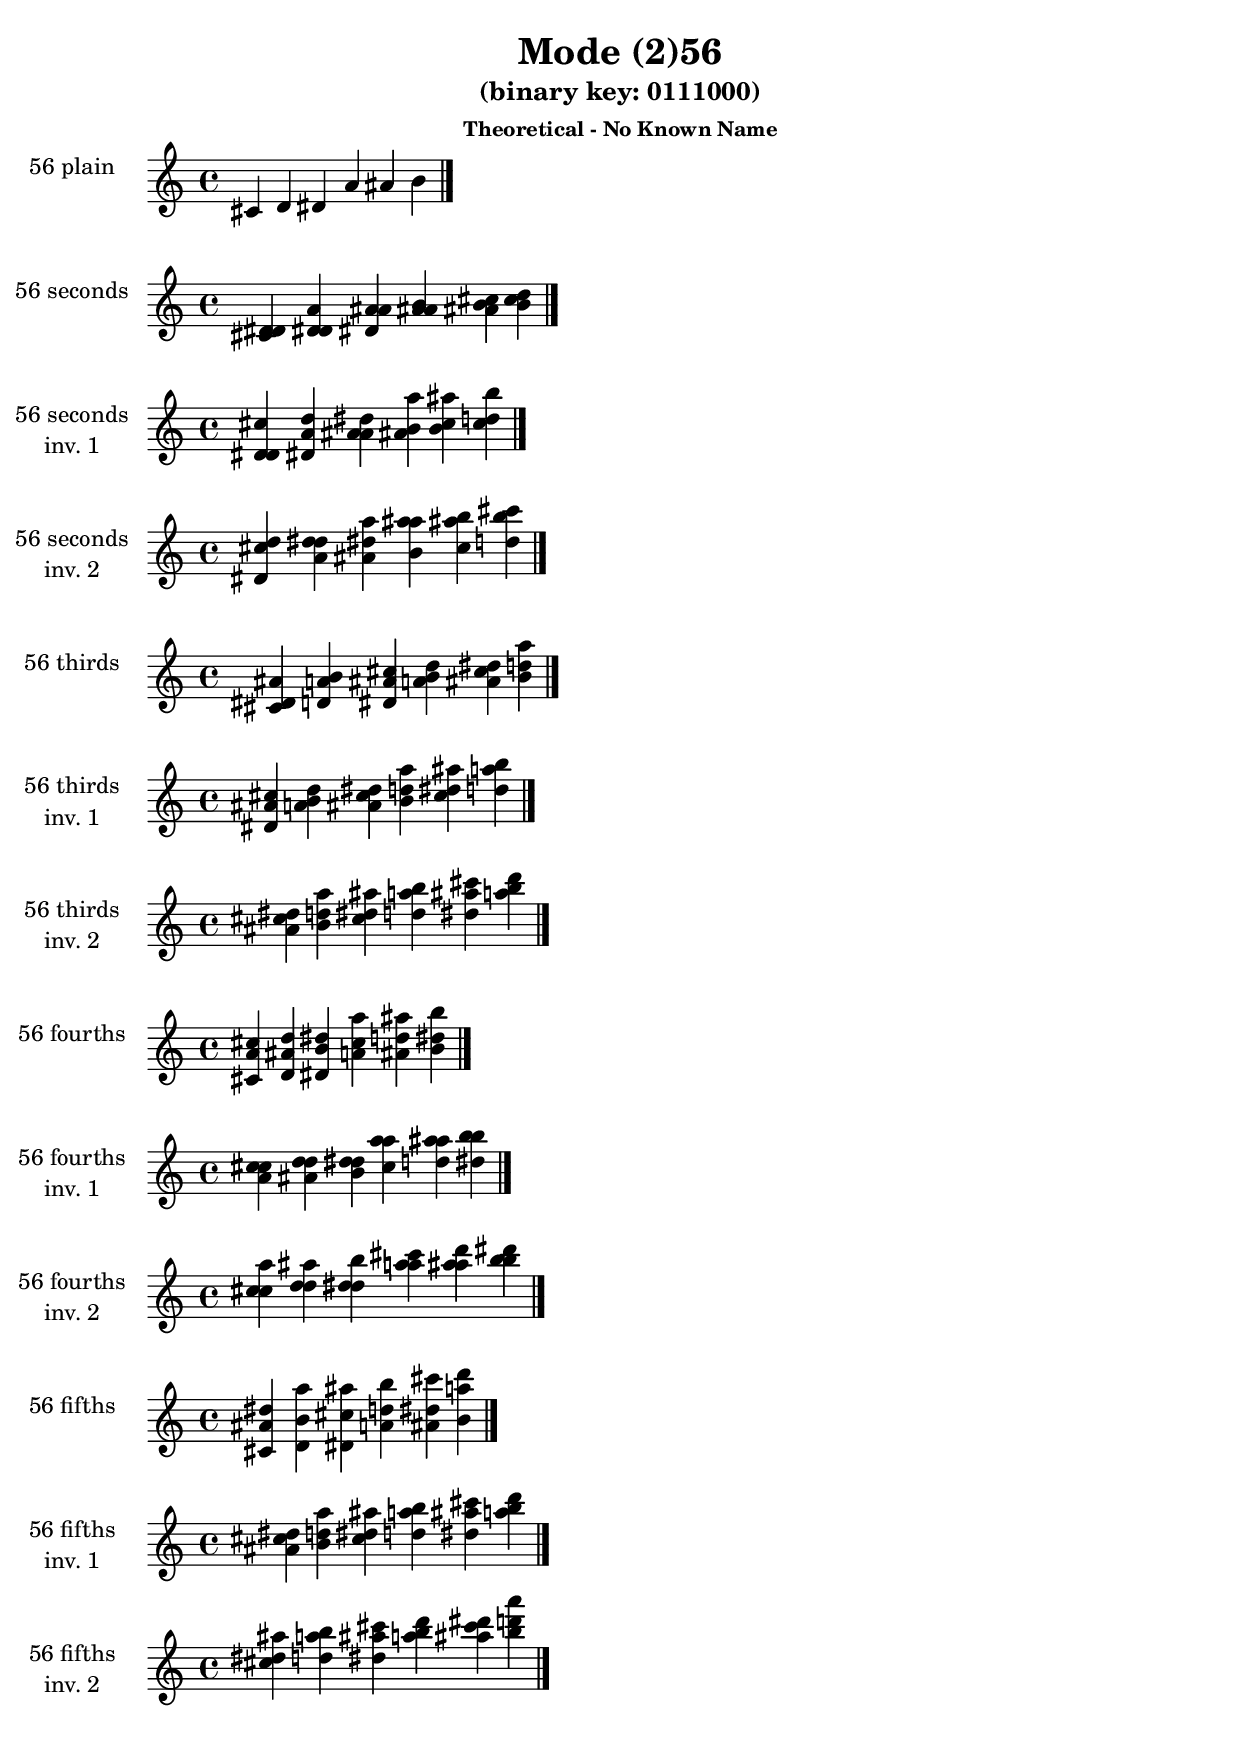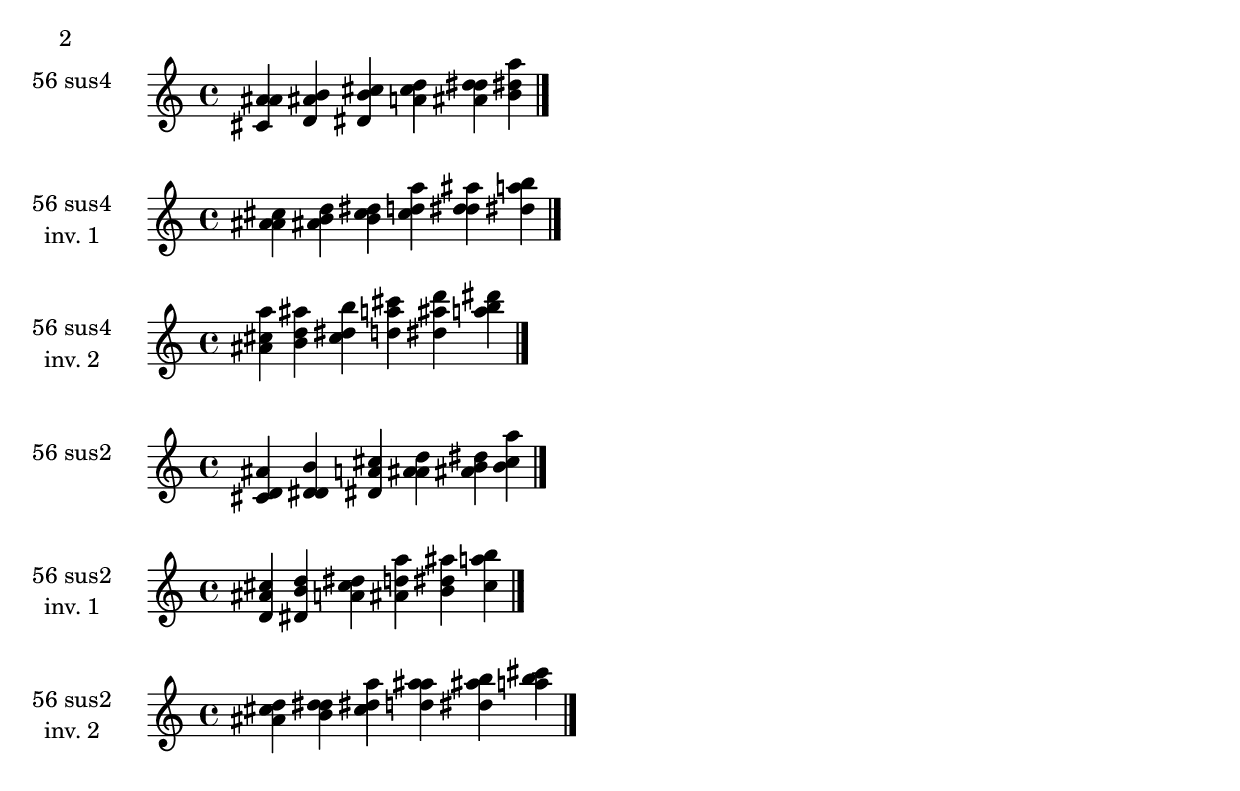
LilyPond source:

\version "2.19.0"

\header {
  title = "Mode (2)56"
  subtitle = "(binary key: 0111000)"
  subsubtitle =  \markup { \left-align \column {
      "Theoretical - No Known Name"
    }
  }
 %% Remove default LilyPond tagline
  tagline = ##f
}

\paper {
  #(set-paper-size "a4")
}

global = {
  \key c \major
  \time 4/4
  \tempo 4=100
}

\book {
  \score {
    \new Staff \with {
      instrumentName =  \markup { \column {
         \hcenter-in #14 \line { 56 plain }
         \hcenter-in #14 \line {  } } }
      midiInstrument = "oboe"
    } { \accidentalStyle "default"
        \cadenzaOn cis' d' dis' a' ais' b'  \cadenzaOff \bar "|." }
    \layout { }
  }
  \score {
    \new Staff \with {
      instrumentName =  \markup { \column {
         \hcenter-in #14 \line { 56 seconds }
         \hcenter-in #14 \line {  } } }
      midiInstrument = "oboe"
    } { \accidentalStyle "default"
        \cadenzaOn <cis' d' dis'> <d' dis' a'> <dis' a' ais'> <a' ais' b'> <ais' b' cis''> <b' cis'' d''>  \cadenzaOff \bar "|." }
    \layout { }
  }
  \score {
    \new Staff \with {
      instrumentName =  \markup { \column {
         \hcenter-in #14 \line { 56 seconds }
         \hcenter-in #14 \line { inv. 1 } } }
      midiInstrument = "oboe"
    } { \accidentalStyle "default"
        \cadenzaOn <d' dis' cis''> <dis' a' d''> <a' ais' dis''> <ais' b' a''> <b' cis'' ais''> <cis'' d'' b''>  \cadenzaOff \bar "|." }
    \layout { }
  }
  \score {
    \new Staff \with {
      instrumentName =  \markup { \column {
         \hcenter-in #14 \line { 56 seconds }
         \hcenter-in #14 \line { inv. 2 } } }
      midiInstrument = "oboe"
    } { \accidentalStyle "default"
        \cadenzaOn <dis' cis'' d''> <a' d'' dis''> <ais' dis'' a''> <b' a'' ais''> <cis'' ais'' b''> <d'' b'' cis'''>  \cadenzaOff \bar "|." }
    \layout { }
  }
  \score {
    \new Staff \with {
      instrumentName =  \markup { \column {
         \hcenter-in #14 \line { 56 thirds }
         \hcenter-in #14 \line {  } } }
      midiInstrument = "oboe"
    } { \accidentalStyle "default"
        \cadenzaOn <cis' dis' ais'> <d' a' b'> <dis' ais' cis''> <a' b' d''> <ais' cis'' dis''> <b' d'' a''>  \cadenzaOff \bar "|." }
    \layout { }
  }
  \score {
    \new Staff \with {
      instrumentName =  \markup { \column {
         \hcenter-in #14 \line { 56 thirds }
         \hcenter-in #14 \line { inv. 1 } } }
      midiInstrument = "oboe"
    } { \accidentalStyle "default"
        \cadenzaOn <dis' ais' cis''> <a' b' d''> <ais' cis'' dis''> <b' d'' a''> <cis'' dis'' ais''> <d'' a'' b''>  \cadenzaOff \bar "|." }
    \layout { }
  }
  \score {
    \new Staff \with {
      instrumentName =  \markup { \column {
         \hcenter-in #14 \line { 56 thirds }
         \hcenter-in #14 \line { inv. 2 } } }
      midiInstrument = "oboe"
    } { \accidentalStyle "default"
        \cadenzaOn <ais' cis'' dis''> <b' d'' a''> <cis'' dis'' ais''> <d'' a'' b''> <dis'' ais'' cis'''> <a'' b'' d'''>  \cadenzaOff \bar "|." }
    \layout { }
  }
  \score {
    \new Staff \with {
      instrumentName =  \markup { \column {
         \hcenter-in #14 \line { 56 fourths }
         \hcenter-in #14 \line {  } } }
      midiInstrument = "oboe"
    } { \accidentalStyle "default"
        \cadenzaOn <cis' a' cis''> <d' ais' d''> <dis' b' dis''> <a' cis'' a''> <ais' d'' ais''> <b' dis'' b''>  \cadenzaOff \bar "|." }
    \layout { }
  }
  \score {
    \new Staff \with {
      instrumentName =  \markup { \column {
         \hcenter-in #14 \line { 56 fourths }
         \hcenter-in #14 \line { inv. 1 } } }
      midiInstrument = "oboe"
    } { \accidentalStyle "default"
        \cadenzaOn <a' cis'' cis''> <ais' d'' d''> <b' dis'' dis''> <cis'' a'' a''> <d'' ais'' ais''> <dis'' b'' b''>  \cadenzaOff \bar "|." }
    \layout { }
  }
  \score {
    \new Staff \with {
      instrumentName =  \markup { \column {
         \hcenter-in #14 \line { 56 fourths }
         \hcenter-in #14 \line { inv. 2 } } }
      midiInstrument = "oboe"
    } { \accidentalStyle "default"
        \cadenzaOn <cis'' cis'' a''> <d'' d'' ais''> <dis'' dis'' b''> <a'' a'' cis'''> <ais'' ais'' d'''> <b'' b'' dis'''>  \cadenzaOff \bar "|." }
    \layout { }
  }
  \score {
    \new Staff \with {
      instrumentName =  \markup { \column {
         \hcenter-in #14 \line { 56 fifths }
         \hcenter-in #14 \line {  } } }
      midiInstrument = "oboe"
    } { \accidentalStyle "default"
        \cadenzaOn <cis' ais' dis''> <d' b' a''> <dis' cis'' ais''> <a' d'' b''> <ais' dis'' cis'''> <b' a'' d'''>  \cadenzaOff \bar "|." }
    \layout { }
  }
  \score {
    \new Staff \with {
      instrumentName =  \markup { \column {
         \hcenter-in #14 \line { 56 fifths }
         \hcenter-in #14 \line { inv. 1 } } }
      midiInstrument = "oboe"
    } { \accidentalStyle "default"
        \cadenzaOn <ais' dis'' cis''> <b' a'' d''> <cis'' ais'' dis''> <d'' b'' a''> <dis'' cis''' ais''> <a'' d''' b''>  \cadenzaOff \bar "|." }
    \layout { }
  }
  \score {
    \new Staff \with {
      instrumentName =  \markup { \column {
         \hcenter-in #14 \line { 56 fifths }
         \hcenter-in #14 \line { inv. 2 } } }
      midiInstrument = "oboe"
    } { \accidentalStyle "default"
        \cadenzaOn <dis'' cis'' ais''> <a'' d'' b''> <ais'' dis'' cis'''> <b'' a'' d'''> <cis''' ais'' dis'''> <d''' b'' a'''>  \cadenzaOff \bar "|." }
    \layout { }
  }
  \score {
    \new Staff \with {
      instrumentName =  \markup { \column {
         \hcenter-in #14 \line { 56 sus4 }
         \hcenter-in #14 \line {  } } }
      midiInstrument = "oboe"
    } { \accidentalStyle "default"
        \cadenzaOn <cis' a' ais'> <d' ais' b'> <dis' b' cis''> <a' cis'' d''> <ais' d'' dis''> <b' dis'' a''>  \cadenzaOff \bar "|." }
    \layout { }
  }
  \score {
    \new Staff \with {
      instrumentName =  \markup { \column {
         \hcenter-in #14 \line { 56 sus4 }
         \hcenter-in #14 \line { inv. 1 } } }
      midiInstrument = "oboe"
    } { \accidentalStyle "default"
        \cadenzaOn <a' ais' cis''> <ais' b' d''> <b' cis'' dis''> <cis'' d'' a''> <d'' dis'' ais''> <dis'' a'' b''>  \cadenzaOff \bar "|." }
    \layout { }
  }
  \score {
    \new Staff \with {
      instrumentName =  \markup { \column {
         \hcenter-in #14 \line { 56 sus4 }
         \hcenter-in #14 \line { inv. 2 } } }
      midiInstrument = "oboe"
    } { \accidentalStyle "default"
        \cadenzaOn <ais' cis'' a''> <b' d'' ais''> <cis'' dis'' b''> <d'' a'' cis'''> <dis'' ais'' d'''> <a'' b'' dis'''>  \cadenzaOff \bar "|." }
    \layout { }
  }
  \score {
    \new Staff \with {
      instrumentName =  \markup { \column {
         \hcenter-in #14 \line { 56 sus2 }
         \hcenter-in #14 \line {  } } }
      midiInstrument = "oboe"
    } { \accidentalStyle "default"
        \cadenzaOn <cis' d' ais'> <d' dis' b'> <dis' a' cis''> <a' ais' d''> <ais' b' dis''> <b' cis'' a''>  \cadenzaOff \bar "|." }
    \layout { }
  }
  \score {
    \new Staff \with {
      instrumentName =  \markup { \column {
         \hcenter-in #14 \line { 56 sus2 }
         \hcenter-in #14 \line { inv. 1 } } }
      midiInstrument = "oboe"
    } { \accidentalStyle "default"
        \cadenzaOn <d' ais' cis''> <dis' b' d''> <a' cis'' dis''> <ais' d'' a''> <b' dis'' ais''> <cis'' a'' b''>  \cadenzaOff \bar "|." }
    \layout { }
  }
  \score {
    \new Staff \with {
      instrumentName =  \markup { \column {
         \hcenter-in #14 \line { 56 sus2 }
         \hcenter-in #14 \line { inv. 2 } } }
      midiInstrument = "oboe"
    } { \accidentalStyle "default"
        \cadenzaOn <ais' cis'' d''> <b' d'' dis''> <cis'' dis'' a''> <d'' a'' ais''> <dis'' ais'' b''> <a'' b'' cis'''>  \cadenzaOff \bar "|." }
    \layout { }
  }
}

\book {
  \bookOutputSuffix "plain_"
  \score {
    \new Staff \with {
      instrumentName =  \markup { \column {
         \hcenter-in #14 \line { 56 plain }
         \hcenter-in #14 \line {  } } }
      midiInstrument = "oboe"
    } { \accidentalStyle "default"
        \cadenzaOn cis' d' dis' a' ais' b'  \cadenzaOff \bar "|." }
    \midi { }
  }
}
\book {
  \bookOutputSuffix "seconds_"
  \score {
    \new Staff \with {
      instrumentName =  \markup { \column {
         \hcenter-in #14 \line { 56 seconds }
         \hcenter-in #14 \line {  } } }
      midiInstrument = "oboe"
    } { \accidentalStyle "default"
        \cadenzaOn <cis' d' dis'> <d' dis' a'> <dis' a' ais'> <a' ais' b'> <ais' b' cis''> <b' cis'' d''>  \cadenzaOff \bar "|." }
    \midi { }
  }
}
\book {
  \bookOutputSuffix "seconds_inv. 1"
  \score {
    \new Staff \with {
      instrumentName =  \markup { \column {
         \hcenter-in #14 \line { 56 seconds }
         \hcenter-in #14 \line { inv. 1 } } }
      midiInstrument = "oboe"
    } { \accidentalStyle "default"
        \cadenzaOn <d' dis' cis''> <dis' a' d''> <a' ais' dis''> <ais' b' a''> <b' cis'' ais''> <cis'' d'' b''>  \cadenzaOff \bar "|." }
    \midi { }
  }
}
\book {
  \bookOutputSuffix "seconds_inv. 2"
  \score {
    \new Staff \with {
      instrumentName =  \markup { \column {
         \hcenter-in #14 \line { 56 seconds }
         \hcenter-in #14 \line { inv. 2 } } }
      midiInstrument = "oboe"
    } { \accidentalStyle "default"
        \cadenzaOn <dis' cis'' d''> <a' d'' dis''> <ais' dis'' a''> <b' a'' ais''> <cis'' ais'' b''> <d'' b'' cis'''>  \cadenzaOff \bar "|." }
    \midi { }
  }
}
\book {
  \bookOutputSuffix "thirds_"
  \score {
    \new Staff \with {
      instrumentName =  \markup { \column {
         \hcenter-in #14 \line { 56 thirds }
         \hcenter-in #14 \line {  } } }
      midiInstrument = "oboe"
    } { \accidentalStyle "default"
        \cadenzaOn <cis' dis' ais'> <d' a' b'> <dis' ais' cis''> <a' b' d''> <ais' cis'' dis''> <b' d'' a''>  \cadenzaOff \bar "|." }
    \midi { }
  }
}
\book {
  \bookOutputSuffix "thirds_inv. 1"
  \score {
    \new Staff \with {
      instrumentName =  \markup { \column {
         \hcenter-in #14 \line { 56 thirds }
         \hcenter-in #14 \line { inv. 1 } } }
      midiInstrument = "oboe"
    } { \accidentalStyle "default"
        \cadenzaOn <dis' ais' cis''> <a' b' d''> <ais' cis'' dis''> <b' d'' a''> <cis'' dis'' ais''> <d'' a'' b''>  \cadenzaOff \bar "|." }
    \midi { }
  }
}
\book {
  \bookOutputSuffix "thirds_inv. 2"
  \score {
    \new Staff \with {
      instrumentName =  \markup { \column {
         \hcenter-in #14 \line { 56 thirds }
         \hcenter-in #14 \line { inv. 2 } } }
      midiInstrument = "oboe"
    } { \accidentalStyle "default"
        \cadenzaOn <ais' cis'' dis''> <b' d'' a''> <cis'' dis'' ais''> <d'' a'' b''> <dis'' ais'' cis'''> <a'' b'' d'''>  \cadenzaOff \bar "|." }
    \midi { }
  }
}
\book {
  \bookOutputSuffix "fourths_"
  \score {
    \new Staff \with {
      instrumentName =  \markup { \column {
         \hcenter-in #14 \line { 56 fourths }
         \hcenter-in #14 \line {  } } }
      midiInstrument = "oboe"
    } { \accidentalStyle "default"
        \cadenzaOn <cis' a' cis''> <d' ais' d''> <dis' b' dis''> <a' cis'' a''> <ais' d'' ais''> <b' dis'' b''>  \cadenzaOff \bar "|." }
    \midi { }
  }
}
\book {
  \bookOutputSuffix "fourths_inv. 1"
  \score {
    \new Staff \with {
      instrumentName =  \markup { \column {
         \hcenter-in #14 \line { 56 fourths }
         \hcenter-in #14 \line { inv. 1 } } }
      midiInstrument = "oboe"
    } { \accidentalStyle "default"
        \cadenzaOn <a' cis'' cis''> <ais' d'' d''> <b' dis'' dis''> <cis'' a'' a''> <d'' ais'' ais''> <dis'' b'' b''>  \cadenzaOff \bar "|." }
    \midi { }
  }
}
\book {
  \bookOutputSuffix "fourths_inv. 2"
  \score {
    \new Staff \with {
      instrumentName =  \markup { \column {
         \hcenter-in #14 \line { 56 fourths }
         \hcenter-in #14 \line { inv. 2 } } }
      midiInstrument = "oboe"
    } { \accidentalStyle "default"
        \cadenzaOn <cis'' cis'' a''> <d'' d'' ais''> <dis'' dis'' b''> <a'' a'' cis'''> <ais'' ais'' d'''> <b'' b'' dis'''>  \cadenzaOff \bar "|." }
    \midi { }
  }
}
\book {
  \bookOutputSuffix "fifths_"
  \score {
    \new Staff \with {
      instrumentName =  \markup { \column {
         \hcenter-in #14 \line { 56 fifths }
         \hcenter-in #14 \line {  } } }
      midiInstrument = "oboe"
    } { \accidentalStyle "default"
        \cadenzaOn <cis' ais' dis''> <d' b' a''> <dis' cis'' ais''> <a' d'' b''> <ais' dis'' cis'''> <b' a'' d'''>  \cadenzaOff \bar "|." }
    \midi { }
  }
}
\book {
  \bookOutputSuffix "fifths_inv. 1"
  \score {
    \new Staff \with {
      instrumentName =  \markup { \column {
         \hcenter-in #14 \line { 56 fifths }
         \hcenter-in #14 \line { inv. 1 } } }
      midiInstrument = "oboe"
    } { \accidentalStyle "default"
        \cadenzaOn <ais' dis'' cis''> <b' a'' d''> <cis'' ais'' dis''> <d'' b'' a''> <dis'' cis''' ais''> <a'' d''' b''>  \cadenzaOff \bar "|." }
    \midi { }
  }
}
\book {
  \bookOutputSuffix "fifths_inv. 2"
  \score {
    \new Staff \with {
      instrumentName =  \markup { \column {
         \hcenter-in #14 \line { 56 fifths }
         \hcenter-in #14 \line { inv. 2 } } }
      midiInstrument = "oboe"
    } { \accidentalStyle "default"
        \cadenzaOn <dis'' cis'' ais''> <a'' d'' b''> <ais'' dis'' cis'''> <b'' a'' d'''> <cis''' ais'' dis'''> <d''' b'' a'''>  \cadenzaOff \bar "|." }
    \midi { }
  }
}
\book {
  \bookOutputSuffix "sus4_"
  \score {
    \new Staff \with {
      instrumentName =  \markup { \column {
         \hcenter-in #14 \line { 56 sus4 }
         \hcenter-in #14 \line {  } } }
      midiInstrument = "oboe"
    } { \accidentalStyle "default"
        \cadenzaOn <cis' a' ais'> <d' ais' b'> <dis' b' cis''> <a' cis'' d''> <ais' d'' dis''> <b' dis'' a''>  \cadenzaOff \bar "|." }
    \midi { }
  }
}
\book {
  \bookOutputSuffix "sus4_inv. 1"
  \score {
    \new Staff \with {
      instrumentName =  \markup { \column {
         \hcenter-in #14 \line { 56 sus4 }
         \hcenter-in #14 \line { inv. 1 } } }
      midiInstrument = "oboe"
    } { \accidentalStyle "default"
        \cadenzaOn <a' ais' cis''> <ais' b' d''> <b' cis'' dis''> <cis'' d'' a''> <d'' dis'' ais''> <dis'' a'' b''>  \cadenzaOff \bar "|." }
    \midi { }
  }
}
\book {
  \bookOutputSuffix "sus4_inv. 2"
  \score {
    \new Staff \with {
      instrumentName =  \markup { \column {
         \hcenter-in #14 \line { 56 sus4 }
         \hcenter-in #14 \line { inv. 2 } } }
      midiInstrument = "oboe"
    } { \accidentalStyle "default"
        \cadenzaOn <ais' cis'' a''> <b' d'' ais''> <cis'' dis'' b''> <d'' a'' cis'''> <dis'' ais'' d'''> <a'' b'' dis'''>  \cadenzaOff \bar "|." }
    \midi { }
  }
}
\book {
  \bookOutputSuffix "sus2_"
  \score {
    \new Staff \with {
      instrumentName =  \markup { \column {
         \hcenter-in #14 \line { 56 sus2 }
         \hcenter-in #14 \line {  } } }
      midiInstrument = "oboe"
    } { \accidentalStyle "default"
        \cadenzaOn <cis' d' ais'> <d' dis' b'> <dis' a' cis''> <a' ais' d''> <ais' b' dis''> <b' cis'' a''>  \cadenzaOff \bar "|." }
    \midi { }
  }
}
\book {
  \bookOutputSuffix "sus2_inv. 1"
  \score {
    \new Staff \with {
      instrumentName =  \markup { \column {
         \hcenter-in #14 \line { 56 sus2 }
         \hcenter-in #14 \line { inv. 1 } } }
      midiInstrument = "oboe"
    } { \accidentalStyle "default"
        \cadenzaOn <d' ais' cis''> <dis' b' d''> <a' cis'' dis''> <ais' d'' a''> <b' dis'' ais''> <cis'' a'' b''>  \cadenzaOff \bar "|." }
    \midi { }
  }
}
\book {
  \bookOutputSuffix "sus2_inv. 2"
  \score {
    \new Staff \with {
      instrumentName =  \markup { \column {
         \hcenter-in #14 \line { 56 sus2 }
         \hcenter-in #14 \line { inv. 2 } } }
      midiInstrument = "oboe"
    } { \accidentalStyle "default"
        \cadenzaOn <ais' cis'' d''> <b' d'' dis''> <cis'' dis'' a''> <d'' a'' ais''> <dis'' ais'' b''> <a'' b'' cis'''>  \cadenzaOff \bar "|." }
    \midi { }
  }
}
